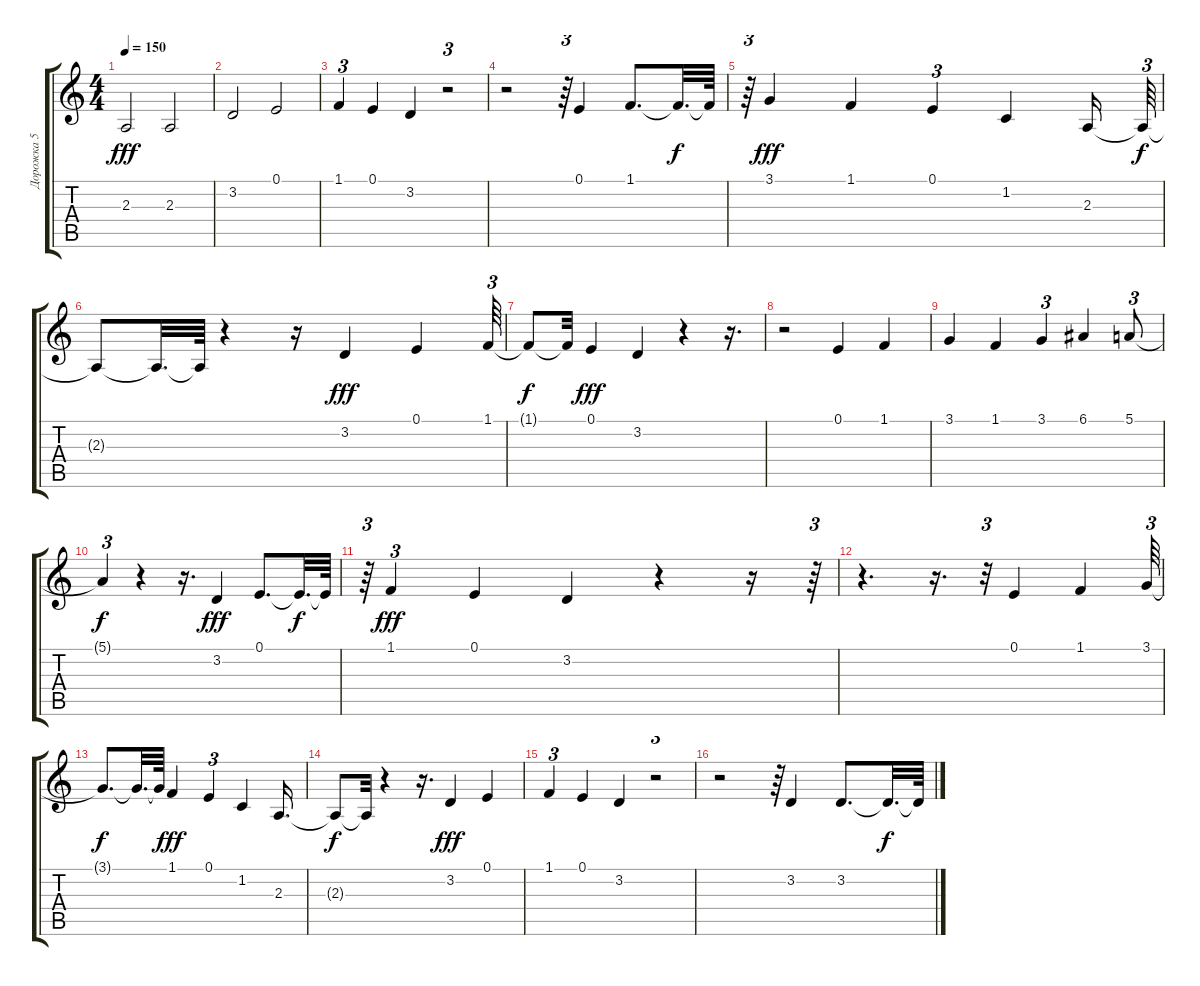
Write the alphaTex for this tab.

\track ("Дорожка 5" "Дорожка 5") {instrument lead8bassandlead}
\staff {score tabs}
\tuning (E4 B3 G3 D3 A2 E2) {hide}
\ts (4 4)
\tempo 150
\clef g2
\ks c
2.3.2{dy fff} 2.3.2 |
3.2.2 0.1.2 |
1.1.4{tu (3 2)} 0.1.4 3.2.4 r.2{tu (3 2)} |
r.2 r.64{tu (3 2)} 0.1.4 1.1.8{d} 1.1{t}.32{d dy f} 1.1{t}.64 |
r.64{tu (3 2)} 3.1.4{dy fff} 1.1.4 0.1.4{tu (3 2)} 1.2.4 2.3.16 2.3{t}.64{tu (3 2) dy f} |
2.3{t}.8 2.3{t}.32{d} 2.3{t}.64 r.4 r.16 3.2.4{dy fff} 0.1.4 1.1.64{tu (3 2)} |
1.1{t}.8{dy f} 1.1{t}.32 0.1.4{dy fff} 3.2.4 r.4 r.16{d} |
r.2 0.1.4 1.1.4 |
3.1.4 1.1.4 3.1.4{tu (3 2)} 6.1.4 5.1.8{tu (3 2)} |
5.1{t}.4{tu (3 2) dy f} r.4 r.16{d} 3.2.4{dy fff} 0.1.8{d} 0.1{t}.32{d dy f} 0.1{t}.64 |
r.64{tu (3 2)} 1.1.4{tu (3 2) dy fff} 0.1.4 3.2.4 r.4 r.16 r.64{tu (3 2)} |
r.4{d} r.16{d} r.32{tu (3 2)} 0.1.4 1.1.4 3.1.64{tu (3 2)} |
3.1{t}.8{d dy f} 3.1{t}.32{d} 3.1{t}.64 1.1.4{dy fff} 0.1.4{tu (3 2)} 1.2.4 2.3.16{d} |
2.3{t}.8{dy f} 2.3{t}.32 r.4 r.16{d} 3.2.4{dy fff} 0.1.4 |
1.1.4{tu (3 2)} 0.1.4 3.2.4 r.2{tu (3 2)} |
r.2 r.64{tu (3 2)} 3.2.4 3.2.8{d} 3.2{t}.32{d dy f} 3.2{t}.64
